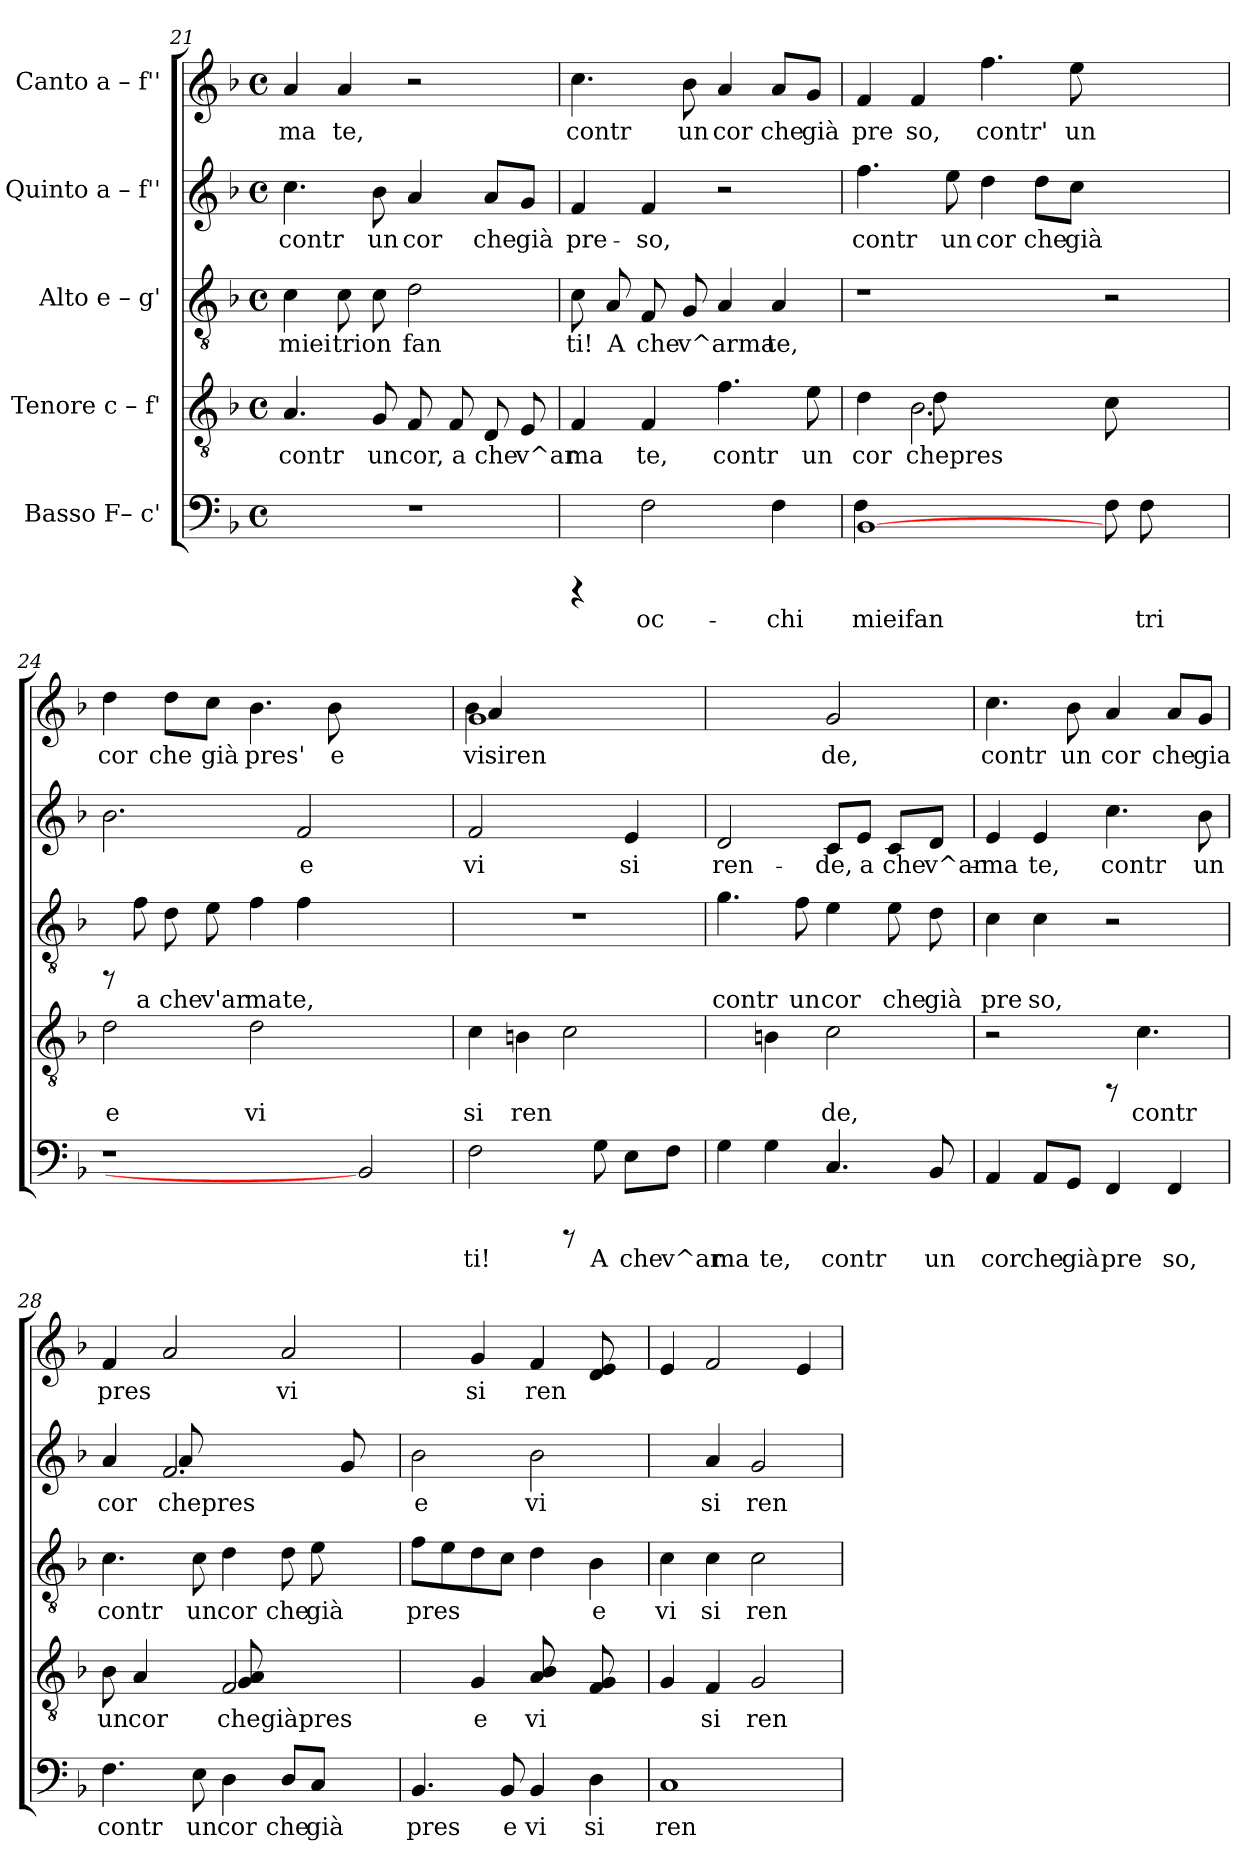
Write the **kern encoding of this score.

**kern	**text	**kern	**text	**kern	**text	**kern	**text	**kern	**text
*part5	*part5	*part4	*part4	*part3	*part3	*part2	*part2	*part1	*part1
*staff5	*staff5	*staff4	*staff4	*staff3	*staff3	*staff2	*staff2	*staff1	*staff1
*I"Basso  F– c'	*	*I"Tenore  c – f'	*	*I"Alto  e – g'	*	*I"Quinto  a – f''	*	*I"Canto  a – f''	*
*clefF4	*	*clefGv2	*	*clefGv2	*	*clefG2	*	*clefG2	*
*k[b-]	*	*k[b-]	*	*k[b-]	*	*k[b-]	*	*k[b-]	*
*F:	*	*F:	*	*F:	*	*F:	*	*F:	*
*M4/4	*	*M4/4	*	*M4/4	*	*M4/4	*	*M4/4	*
*met(c)	*	*met(c)	*	*met(c)	*	*met(c)	*	*met(c)	*
=21	=21	=21	=21	=21	=21	=21	=21	=21	=21
!	!	!	!LO:LY:b:cj	!	!LO:LY:b:rj	!	!LO:LY:b:rj	!	!LO:LY:b:rj
1r	.	4.A/	contr	4c\	miei	4.cc\	contr	4a/	ma
!	!	!	!	!	!LO:LY:b:rj	!	!	!	!LO:LY:b:rj
.	.	.	.	8c\	trion	.	.	4a/	te,
!	!	!	!LO:LY:b:cj	!	!LO:LY:b:rj	!	!LO:LY:b:rj	!	!
.	.	8G/	un	8c\	.	8b-\	un	.	.
!	!	!	!LO:LY:b:cj	!	!LO:LY:b:rj	!	!LO:LY:b:rj	!	!
.	.	8F/	cor,	2d\	fan	4a/	cor	2r	.
!	!	!	!LO:LY:b:cj	!	!	!	!	!	!
.	.	8F/	a	.	.	.	.	.	.
!	!	!	!LO:LY:b:cj	!	!	!	!LO:LY:b:rj	!	!
.	.	8D/	che	.	.	8a/L	che	.	.
!	!	!	!LO:LY:b:cj	!	!	!	!LO:LY:b:rj	!	!
.	.	8E/	v^ar	.	.	8g/J	già	.	.
=22	=22	=22	=22	=22	=22	=22	=22	=22	=22
!	!	!	!LO:LY:b:cj	!	!LO:LY:b:rj	!	!LO:LY:b:rj	!	!LO:LY:b:rj
4rCCC	.	4F/	ma	8c\	ti!	4f/	pre-	4.cc\	contr
!	!	!	!	!	!LO:LY:b:rj	!	!	!	!
.	.	.	.	8A/	A	.	.	.	.
!	!LO:LY:b:cj	!	!LO:LY:b:cj	!	!LO:LY:b:rj	!	!LO:LY:b:rj	!	!
2F\	oc-	4F/	te,	8F/	che	4f/	-so,	.	.
!	!	!	!	!	!LO:LY:b:rj	!	!	!	!LO:LY:b:rj
.	.	.	.	8G/	v^arma	.	.	8b-\	un
!	!	!	!LO:LY:b:cj	!	!LO:LY:b:rj	!	!	!	!LO:LY:b:rj
.	.	4.f\	contr	4A/	.	2r	.	4a/	cor
!	!LO:LY:b:cj	!	!	!	!LO:LY:b:rj	!	!	!	!LO:LY:b:rj
4F\	-chi	.	.	4A/	te,	.	.	8a/L	che
!	!	!	!LO:LY:b:cj	!	!	!	!	!	!LO:LY:b:rj
.	.	8e\	un	.	.	.	.	8g/J	già
!!LO:PB:g=z
=23	=23	=23	=23	=23	=23	=23	=23	=23	=23
*^	*	*	*	*	*	*	*	*	*
!	!	!LO:LY:b:cj	!	!LO:LY:b:cj	!	!	!	!LO:LY:b:rj	!	!LO:LY:b:rj
*	*	*	*^	*	*	*	*	*	*	*
[1BB-	4F\	mieifan	4d\	4ryy	cor	1r	.	4.ff\	contr	4f/	pre
!	!	!	!	!	!LO:LY:b:cj	!	!	!	!	!	!LO:LY:b:rj
.	4ryy	.	2.B-\	8d\	chepres	.	.	.	.	4f/	so,
!	!	!	!	!	!	!	!	!	!LO:LY:b:rj	!	!
.	.	.	.	4.ryy	.	.	.	8ee\	un	.	.
!	!	!	!	!	!	!	!	!	!LO:LY:b:rj	!	!LO:LY:b:rj
.	1ryy	.	.	.	.	.	.	4dd\	cor	4.ff\	contr'
!	!	!	!	!	!	!	!	!	!LO:LY:b:rj	!	!
.	.	.	.	2.ryy	.	.	.	8dd\L	che	.	.
!	!	!	!	!	!	!	!	!	!LO:LY:b:rj	!	!LO:LY:b:rj
.	.	.	.	.	.	.	.	8cc\J	già	8ee\	un
!	!	!LO:LY:b:cj	!	!	!LO:LY:b:cj	!	!	!	!	!	!
8F\	.	.	8c\	.	.	2r	.	2ryy	.	2ryy	.
!	!	!LO:LY:b:cj	!	!	!	!	!	!	!	!	!
8F\	.	tri	4.ryy	.	.	.	.	.	.	.	.
4ryy	.	.	.	.	.	.	.	.	.	.	.
*v	*v	*	*	*	*	*	*	*	*	*	*
*	*	*v	*v	*	*	*	*	*	*	*
=24	=24	=24	=24	=24	=24	=24	=24	=24	=24
!	!	!	!LO:LY:b:cj	!	!	!	!	!	!LO:LY:b:rj
1r	.	2d\	e	8rFF	.	2.b-\	.	4dd\	cor
!	!	!	!	!	!LO:LY:b:rj	!	!	!	!
.	.	.	.	8f\	a	.	.	.	.
!	!	!	!	!	!LO:LY:b:rj	!	!	!	!LO:LY:b:rj
.	.	.	.	8d\	che	.	.	8dd\L	che
!	!	!	!	!	!LO:LY:b:rj	!	!	!	!LO:LY:b:rj
.	.	.	.	8e\	v'ar	.	.	8cc\J	già
!	!	!	!LO:LY:b:cj	!	!LO:LY:b:rj	!	!	!	!LO:LY:b:rj
.	.	2d\	vi	4f\	ma	.	.	4.b-\	pres'
!	!	!	!	!	!LO:LY:b:rj	!	!LO:LY:b:rj	!	!
.	.	.	.	4f\	te,	2f/	e	.	.
!	!	!	!	!	!	!	!	!	!LO:LY:b:rj
.	.	.	.	.	.	.	.	8b-\	e
2BB-]	.	2ryy	.	2ryy	.	.	.	2ryy	.
.	.	.	.	.	.	4ryy	.	.	.
=25	=25	=25	=25	=25	=25	=25	=25	=25	=25
!	!LO:LY:b:cj	!	!LO:LY:b:cj	!	!	!	!LO:LY:b:rj	!	!LO:LY:b:rj
*	*	*	*	*	*	*	*	*^	*
*	*	*	*	*	*	*	*	*	*^	*
2F\	ti!	4c\	si	1r	.	2f/	vi	1g	4b-\	4a/	visiren
!	!	!	!LO:LY:b:cj	!	!	!	!	!	!	!	!
.	.	4Bn\	ren-	.	.	.	.	.	2.ryy	2.ryy	.
!	!	!	!LO:LY:b:cj	!	!	!	!	!	!	!	!
8rCCC	.	2c\	--	.	.	4ryy	.	.	.	.	.
!	!LO:LY:b:cj	!	!	!	!	!	!	!	!	!	!
8G\	A	.	.	.	.	.	.	.	.	.	.
!	!LO:LY:b:cj	!	!	!	!	!	!LO:LY:b:rj	!	!	!	!
8E\L	che	.	.	.	.	4e/	si	.	.	.	.
!	!LO:LY:b:cj	!	!	!	!	!	!	!	!	!	!
8F\J	v^ar	.	.	.	.	.	.	.	.	.	.
*	*	*	*	*	*	*	*	*v	*v	*v	*
=26	=26	=26	=26	=26	=26	=26	=26	=26	=26
!	!LO:LY:b:cj	!	!	!	!LO:LY:b:rj	!	!LO:LY:b:rj	!	!
4G\	ma	4ryy	.	4.g\	contr	2d/	ren-	2ryy	.
!	!LO:LY:b:cj	!	!LO:LY:b:cj	!	!	!	!	!	!
4G\	te,	4Bn\	--	.	.	.	.	.	.
!	!	!	!	!	!LO:LY:b:rj	!	!	!	!
.	.	.	.	8f\	un	.	.	.	.
!	!LO:LY:b:cj	!	!LO:LY:b:cj	!	!LO:LY:b:rj	!	!LO:LY:b:rj	!	!LO:LY:b:rj
4.C/	contr	2c\	-de,	4e\	cor	8c/L	-de,	2g/	de,
!	!	!	!	!	!	!	!LO:LY:b:rj	!	!
.	.	.	.	.	.	8e/J	a	.	.
!	!	!	!	!	!LO:LY:b:rj	!	!LO:LY:b:rj	!	!
.	.	.	.	8e\	che	8c/L	che	.	.
!	!LO:LY:b:cj	!	!	!	!LO:LY:b:rj	!	!LO:LY:b:rj	!	!
8BB-/	un	.	.	8d\	già	8d/J	v^ar-	.	.
!!LO:PB:g=z
=27	=27	=27	=27	=27	=27	=27	=27	=27	=27
!	!LO:LY:b:cj	!	!	!	!LO:LY:b:rj	!	!LO:LY:b:rj	!	!LO:LY:b:rj
4AA/	cor	2r	.	4c\	pre	4e/	-ma	4.cc\	contr
!	!LO:LY:b:cj	!	!	!	!LO:LY:b:rj	!	!LO:LY:b:rj	!	!
8AA/L	che	.	.	4c\	so,	4e/	te,	.	.
!	!LO:LY:b:cj	!	!	!	!	!	!	!	!LO:LY:b:rj
8GG/J	già	.	.	.	.	.	.	8b-\	un
!	!LO:LY:b:cj	!	!	!	!	!	!LO:LY:b:rj	!	!LO:LY:b:rj
4FF/	pre	8rFF	.	2r	.	4.cc\	contr	4a/	cor
!	!	!	!LO:LY:b:cj	!	!	!	!	!	!
.	.	4.c\	contr	.	.	.	.	.	.
!	!LO:LY:b:cj	!	!	!	!	!	!	!	!LO:LY:b:rj
4FF/	so,	.	.	.	.	.	.	8a/L	che
!	!	!	!	!	!	!	!LO:LY:b:rj	!	!LO:LY:b:rj
.	.	.	.	.	.	8b-\	un	8g/J	gia
=28	=28	=28	=28	=28	=28	=28	=28	=28	=28
!	!LO:LY:b:cj	!	!LO:LY:b:cj	!	!LO:LY:b:rj	!	!LO:LY:b:rj	!	!LO:LY:b:rj
*	*	*^	*	*	*	*^	*	*	*
4.F\	contr	8B-\	2ryy	un	4.c\	contr	4a/	4ryy	cor	4f/	pres
!	!	!	!	!LO:LY:b:cj	!	!	!	!	!	!	!
.	.	4A/	.	cor	.	.	.	.	.	.	.
!	!	!	!	!	!	!	!	!	!LO:LY:b:rj	!	!
.	.	.	.	.	.	.	2.f/	8a/	chepres	2a/	.
!	!LO:LY:b:cj	!	!	!	!	!LO:LY:b:rj	!	!	!	!	!
8E\	un	8ryy	.	.	8c\	un	.	8ryy	.	.	.
!	!LO:LY:b:cj	!	!	!LO:LY:b:cj	!	!LO:LY:b:rj	!	!	!	!	!
4D\	cor	2F/	8A/ 8G/	chegiàpres	4d\	cor	.	2.ryy	.	.	.
.	.	.	4ryy	.	.	.	.	.	.	.	.
!	!LO:LY:b:cj	!	!	!	!	!LO:LY:b:rj	!	!	!	!	!LO:LY:b:rj
8D/L	che	.	.	.	8d\	che	.	.	.	2a/	vi
!	!LO:LY:b:cj	!	!	!	!	!LO:LY:b:rj	!	!	!	!	!
8C/J	già	.	4.ryy	.	8e\	già	.	.	.	.	.
!	!	!	!	!	!	!	!	!	!LO:LY:b:rj	!	!
4ryy	.	4ryy	.	.	4ryy	.	8g/	.	.	.	.
.	.	.	.	.	.	.	8ryy	.	.	.	.
*	*	*v	*v	*	*	*	*v	*v	*	*	*
=29	=29	=29	=29	=29	=29	=29	=29	=29	=29
!	!LO:LY:b:cj	!	!	!	!LO:LY:b:rj	!	!LO:LY:b:rj	!	!
4.BB-/	pres	4ryy	.	8f\L	pres	2b-\	e	4ryy	.
!	!	!	!	!	!LO:LY:b:rj	!	!	!	!
.	.	.	.	8e\	.	.	.	.	.
!	!	!	!LO:LY:b:cj	!	!LO:LY:b:rj	!	!	!	!LO:LY:b:rj
.	.	4G/	e	8d\	.	.	.	4g/	si
!	!LO:LY:b:cj	!	!	!	!LO:LY:b:rj	!	!	!	!
8BB-/	e	.	.	8c\J	.	.	.	.	.
!	!LO:LY:b:cj	!	!LO:LY:b:cj	!	!LO:LY:b:rj	!	!LO:LY:b:rj	!	!LO:LY:b:rj
4BB-/	vi	8B-/ 8A/	vi	4d\	.	2b-\	vi	4f/	ren-
.	.	8ryy	.	.	.	.	.	.	.
!	!LO:LY:b:cj	!	!LO:LY:b:cj	!	!LO:LY:b:rj	!	!	!	!LO:LY:b:rj
4D\	si	8G/ 8F/L	.	4B-\	e	.	.	8e/ 8d/	--
.	.	8ryy	.	.	.	.	.	8ryy	.
=30	=30	=30	=30	=30	=30	=30	=30	=30	=30
!	!LO:LY:b:cj	!	!LO:LY:b:cj	!	!LO:LY:b:rj	!	!	!	!LO:LY:b:rj
1C	ren	4G/	.	4c\	vi	4ryy	.	4e/	--
!	!	!	!LO:LY:b:cj	!	!LO:LY:b:rj	!	!LO:LY:b:rj	!	!LO:LY:b:rj
.	.	4F/	si	4c\	si	4a/	si	2f/	--
!	!	!	!LO:LY:b:cj	!	!LO:LY:b:rj	!	!LO:LY:b:rj	!	!
.	.	2G/	ren-	2c\	ren	2g/	ren	.	.
!	!	!	!	!	!	!	!	!	!LO:LY:b:rj
.	.	.	.	.	.	.	.	4e/	--
=	=	=	=	=	=	=	=	=	=
*-	*-	*-	*-	*-	*-	*-	*-	*-	*-
